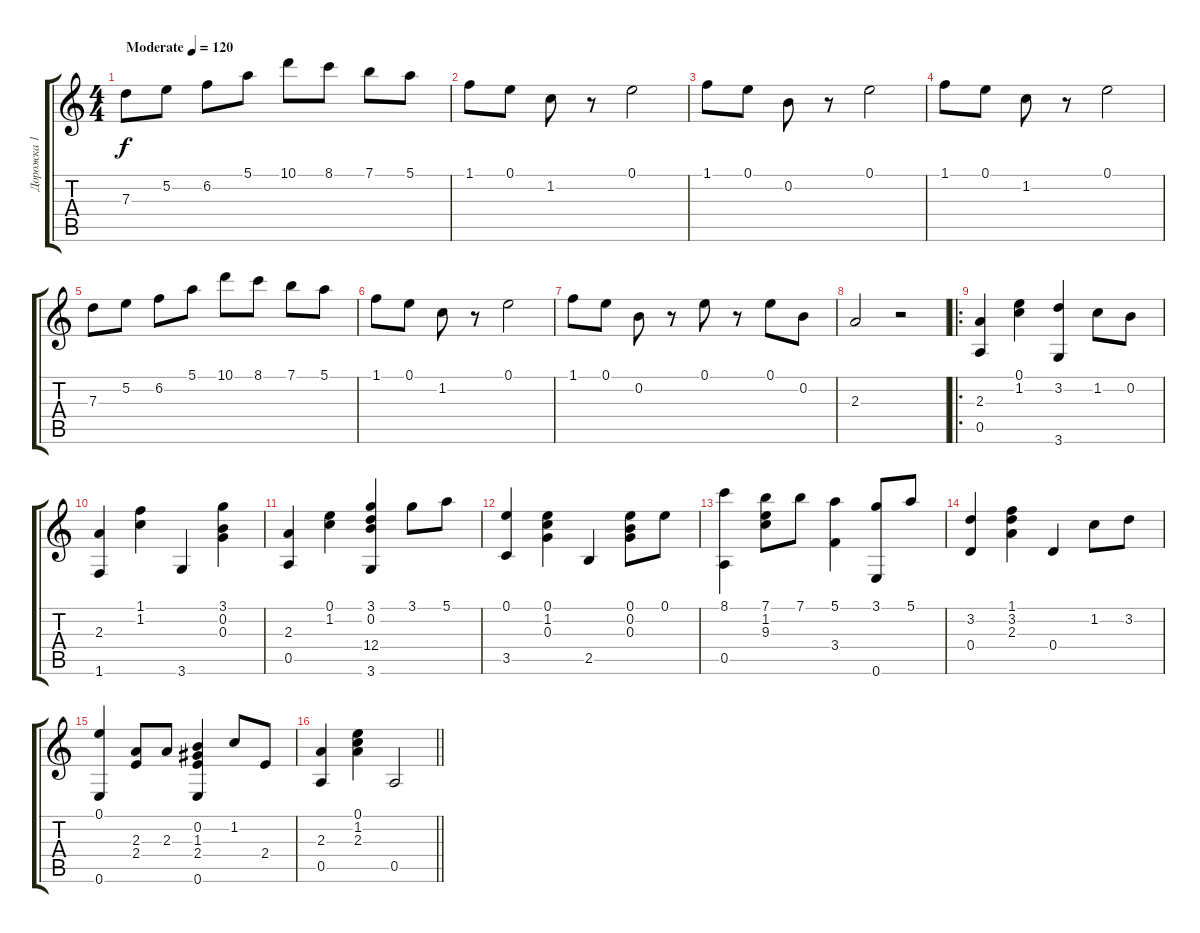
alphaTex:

\track ("Дорожка 1" "Дорожка 1") {instrument acousticguitarsteel}
\staff {score tabs}
\tuning (E4 B3 G3 D3 A2 E2) {hide}
\ts (4 4)
\tempo (120 "Moderate")
\clef g2
\ks c
7.3.8{dy f instrument acousticguitarsteel} 5.2.8 6.2.8 5.1.8 10.1.8 8.1.8 7.1.8 5.1.8 |
1.1.8 0.1.8 1.2.8 r.8 0.1.2 |
1.1.8 0.1.8 0.2.8 r.8 0.1.2 |
1.1.8 0.1.8 1.2.8 r.8 0.1.2 |
7.3.8 5.2.8 6.2.8 5.1.8 10.1.8 8.1.8 7.1.8 5.1.8 |
1.1.8 0.1.8 1.2.8 r.8 0.1.2 |
1.1.8 0.1.8 0.2.8 r.8 0.1.8 r.8 0.1.8 0.2.8 |
2.3.2 r.2 |
\ro
(2.3 0.5).4 (0.1 1.2).4 (3.2 3.6).4 1.2.8 0.2.8 |
(2.3 1.6).4 (1.1 1.2).4 3.6.4 (3.1 0.2 0.3).4 |
(2.3 0.5).4 (0.1 1.2).4 (3.1 0.2 12.4 3.6).4 3.1.8 5.1.8 |
(0.1 3.5).4 (0.1 1.2 0.3).4 2.5.4 (0.1 0.2 0.3).8 0.1.8 |
(8.1 0.5).4 (7.1 1.2 9.3).8 7.1.8 (5.1 3.4).4 (3.1 0.6).8 5.1.8 |
(3.2 0.4).4 (1.1 3.2 2.3).4 0.4.4 1.2.8 3.2.8 |
(0.1 0.6).4 (2.3 2.4).8 2.3.8 (0.2 1.3 2.4 0.6).4 1.2.8 2.4.8 |
\barLineRight lightlight
(2.3 0.5).4 (0.1 1.2 2.3).4 0.5.2
